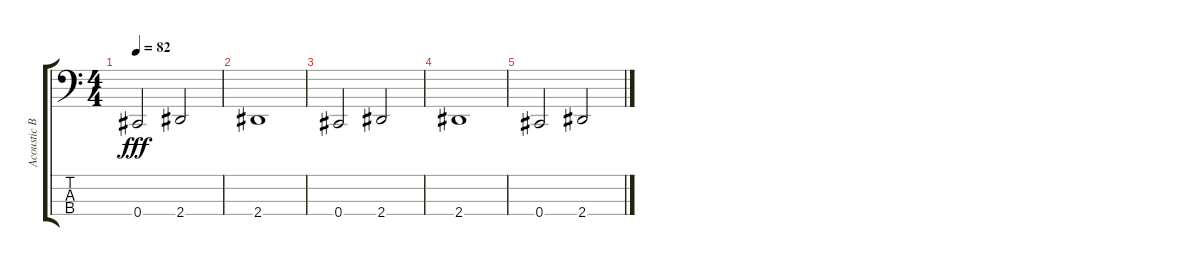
\track ("Acoustic Bass" "Acoustic B") {instrument acousticbass}
\staff {score tabs}
\tuning (Gb2 Db2 Ab1 Db1) {hide}
\ts (4 4)
\tempo 82
\clef f4
\ks c
0.4.2{dy fff} 2.4.2 |
2.4.1 |
0.4.2 2.4.2 |
2.4.1 |
0.4.2 2.4.2
